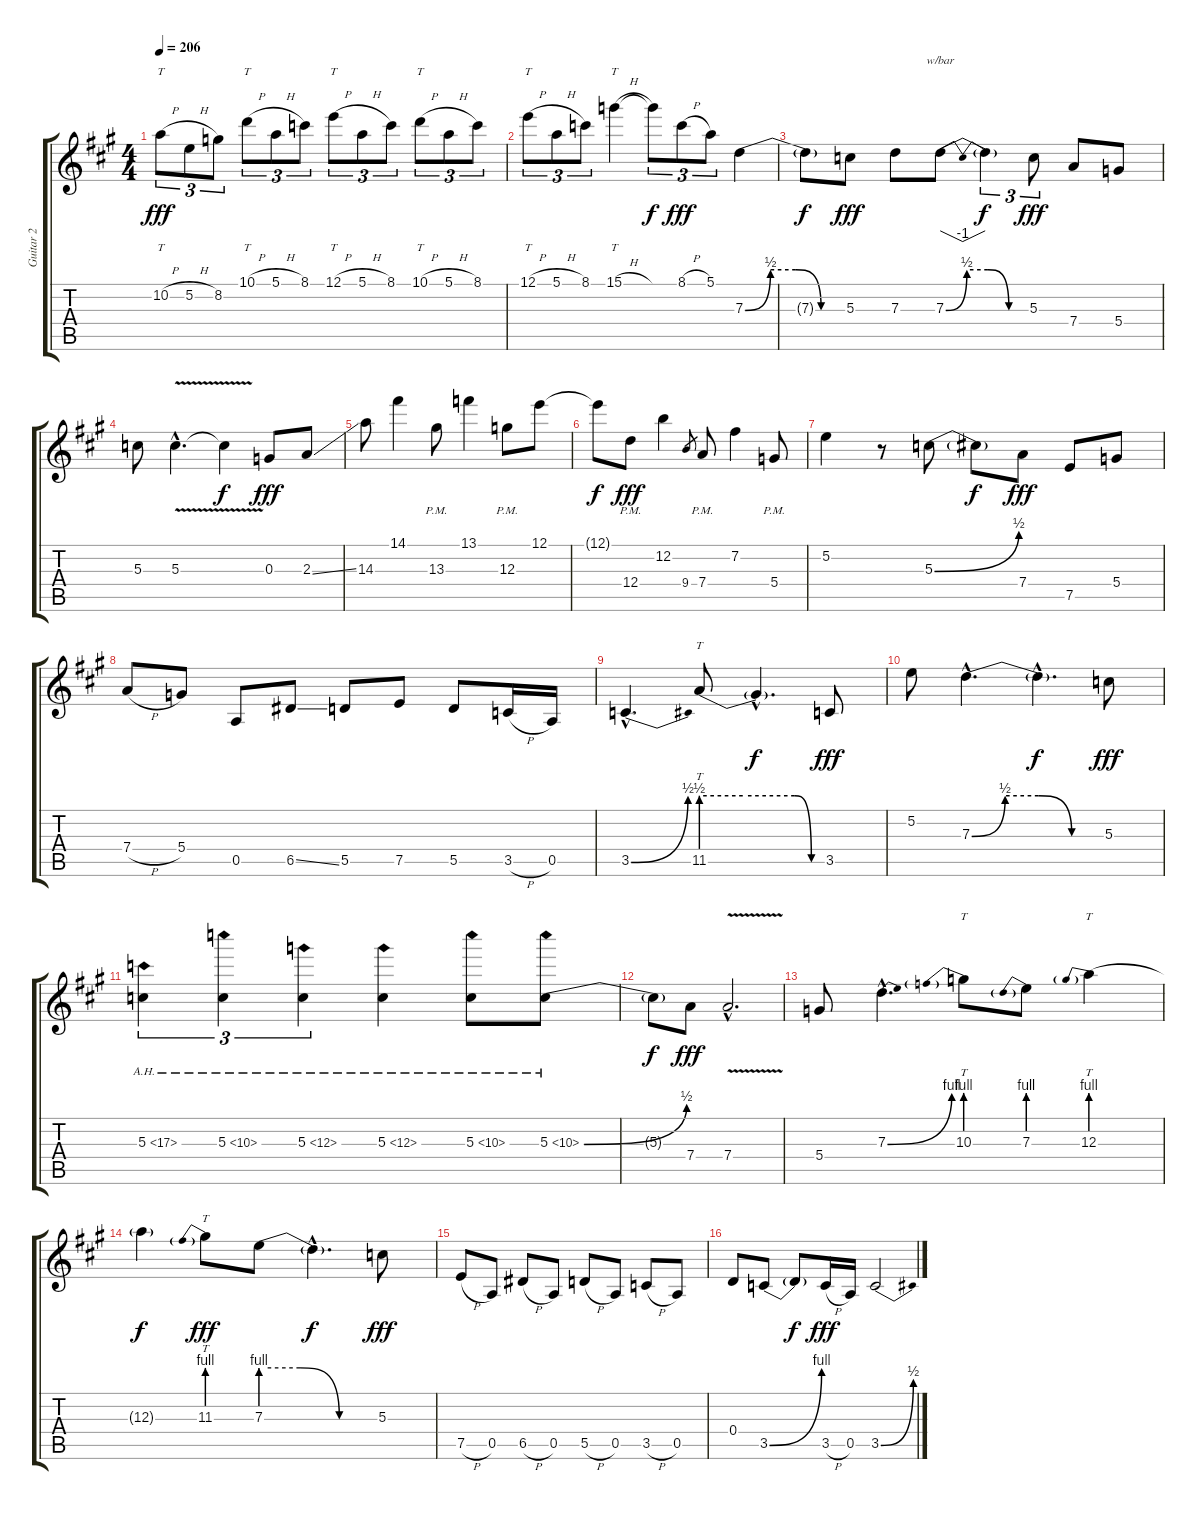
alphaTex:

\track ("Guitar 2" "Guitar 2") {instrument distortionguitar}
\staff {score tabs}
\tuning (E4 B3 G3 D3 A2 E2) {hide}
\ts (4 4)
\tempo 206
\clef g2
\ks a
10.2{h}.8{tt tu (3 2) dy fff} 5.2{h}.8{tu (3 2)} 8.2.8{tu (3 2)} 10.1{h}.8{tt tu (3 2)} 5.1{h}.8{tu (3 2)} 8.1.8{tu (3 2)} 12.1{h}.8{tt tu (3 2)} 5.1{h}.8{tu (3 2)} 8.1.8{tu (3 2)} 10.1{h}.8{tt tu (3 2)} 5.1{h}.8{tu (3 2)} 8.1.8{tu (3 2)} |
12.1{h}.8{tt tu (3 2)} 5.1{h}.8{tu (3 2)} 8.1.8{tu (3 2)} 15.1{h}.4{tt} 15.1{t}.8{tu (3 2) dy f} 8.1{h}.8{tu (3 2) dy fff} 5.1.8{tu (3 2)} 7.3{be (custom 0 0 15 2 30 2 45 0 60 0)}.4 |
7.3{t}.8{dy f} 5.3.8{dy fff} 7.3.8 7.3{be (custom 0 0 15 2 30 2 45 0 60 0)}.8{tbe (dip default 0 0 30 -4 60 0)} 7.3{t}.4{tu (3 2) dy f} 5.3.8{tu (3 2) dy fff} 7.4.8 5.4.8 |
5.3.8 5.3{v hac}.4{d} 5.3{t}.4{dy f} 0.3.8{dy fff} 2.3{ss}.8 |
14.3.8 14.1.4 13.3{pm}.8 13.1.4 12.3{pm}.8 12.1.8 |
12.1{t}.8{dy f} 12.4{pm}.8{dy fff} 12.2.4 9.4.8{gr} 7.4{pm}.8 7.2.4 5.4{pm}.8 |
5.2.4 r.8 5.3{be (bend 0 0 60 2)}.8 5.3{t}.8{dy f} 7.4.8{dy fff} 7.5.8 5.4.8 |
7.4{h}.8 5.4.8 0.5.8 6.5{ss}.8 5.5.8 7.5.8 5.5.8 3.5{h}.16 0.5.16 |
3.5{be (bend 0 0 60 2) hac}.4{d} 11.5{be (custom 0 2 20 2 45 2 53 0 60 0)}.8{tt} 11.5{hac t}.4{d dy f} 3.5.8{dy fff} |
5.2.8 7.3{be (custom 0 0 15 2 30 2 45 0 60 0) hac}.4{d} 7.3{hac t}.4{d dy f} 5.3.8{dy fff} |
5.3{ah 12}.4{tu (3 2)} 5.3{ah 5}.4{tu (3 2)} 5.3{ah 7}.4{tu (3 2)} 5.3{ah 7}.4 5.3{ah 5}.8 5.3{be (bend 0 0 60 2) ah 5}.8 |
5.3{t}.8{dy f} 7.4.8{dy fff} 7.4{v hac}.2{d} |
5.4.8 7.3{be (bend 0 0 60 4) hac}.4{d} 10.3{be (prebend 0 4 60 4)}.8{tt} 7.3{be (prebend 0 4 60 4)}.8 12.3{be (prebend 0 4 60 4)}.4{tt} |
12.3{t}.4{dy f} 11.3{be (prebend 0 4 60 4)}.8{tt dy fff} 7.3{be (custom 0 4 20 4 40 0 60 0)}.8 7.3{hac t}.4{d dy f} 5.3.8{dy fff} |
7.5{h}.8 0.5.8 6.5{h}.8 0.5.8 5.5{h}.8 0.5.8 3.5{h}.8 0.5.8 |
0.4.8 3.5{be (bend 0 0 60 4)}.8 3.5{t}.8{dy f} 3.5{h}.16{dy fff} 0.5.16 3.5{be (bend 0 0 60 2)}.2
